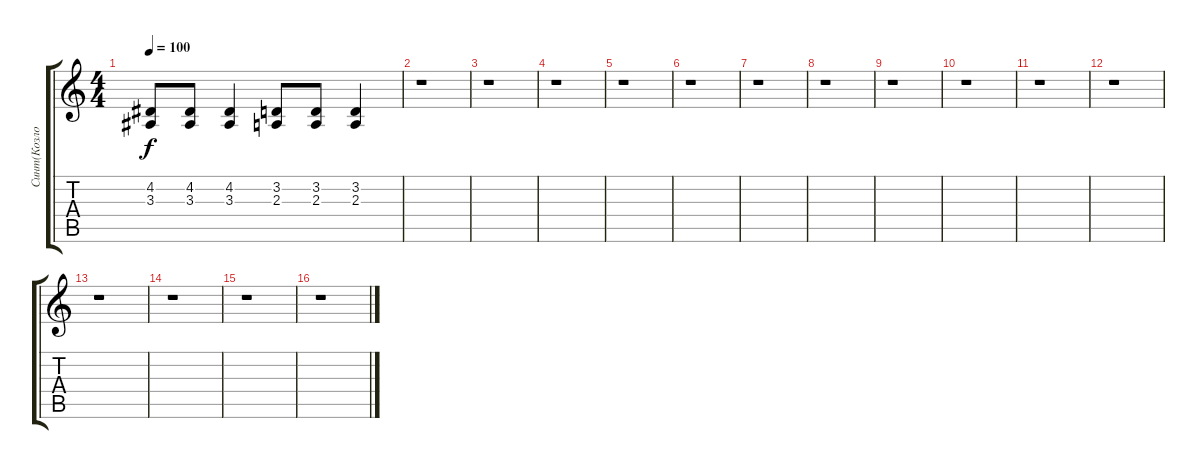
\track ("Синт(Козлов)" "Синт(Козло") {instrument percussiveorgan}
\staff {score tabs}
\tuning (E4 B3 G3 D3 A2 E2) {hide}
\ts (4 4)
\tempo 100
\clef g2
\ks c
(4.2 3.3).8{dy f} (4.2 3.3).8 (4.2 3.3).4 (3.2 2.3).8 (3.2 2.3).8 (3.2 2.3).4 |
r.1 |
r.1 |
r.1 |
r.1 |
r.1 |
r.1 |
r.1 |
r.1 |
r.1 |
r.1 |
r.1 |
r.1 |
r.1 |
r.1 |
r.1
